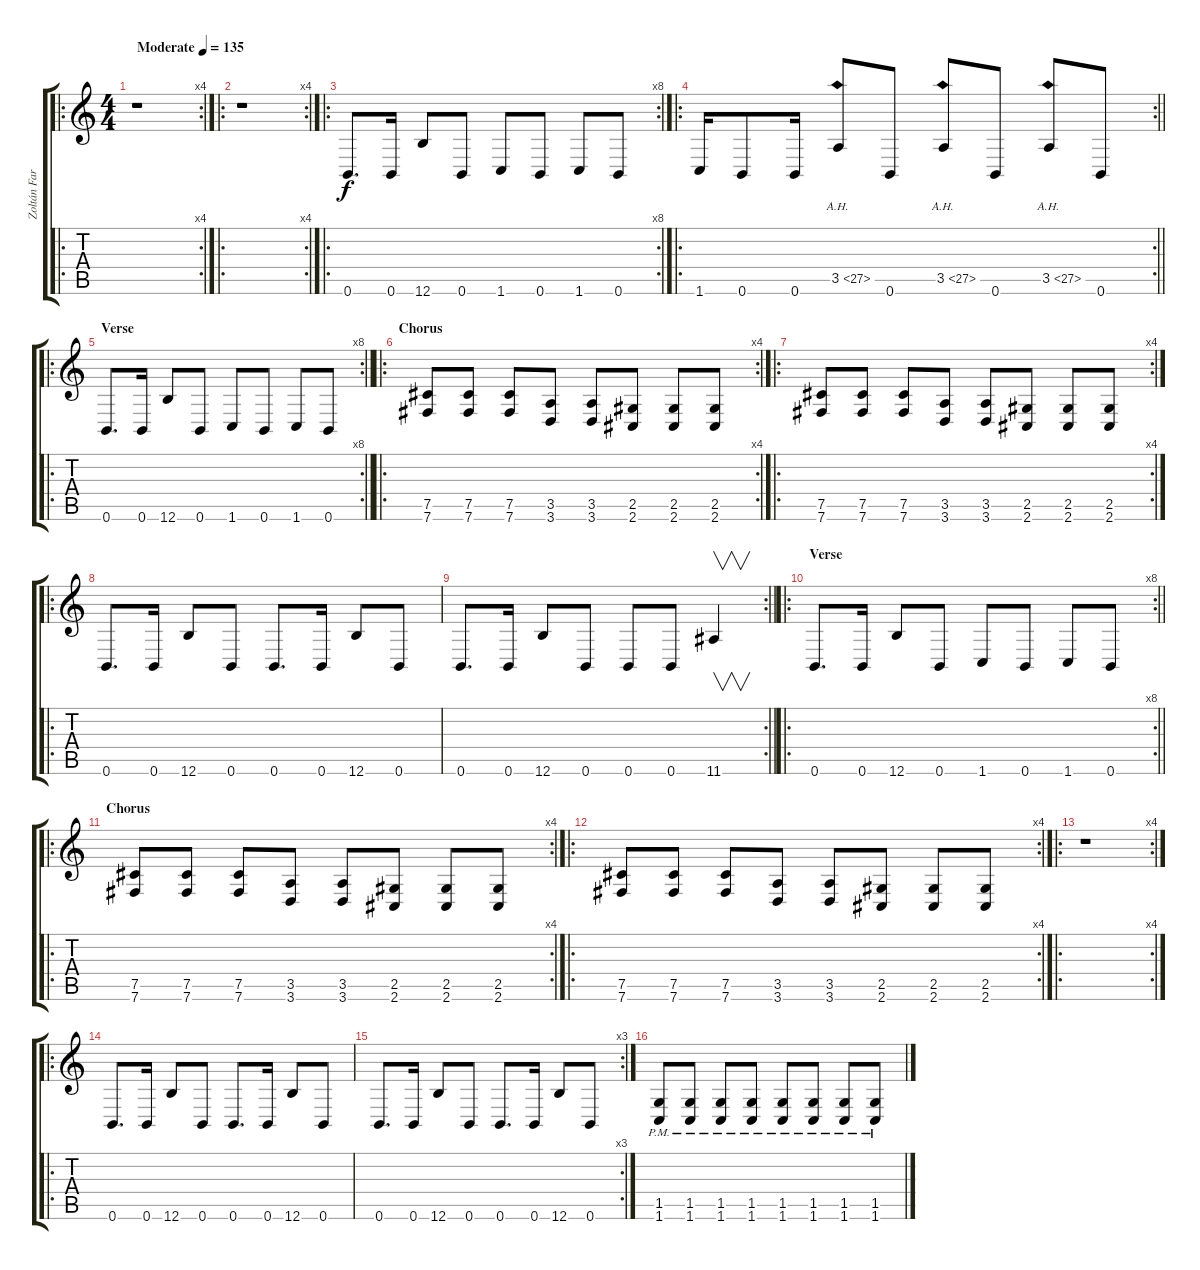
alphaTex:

\track ("Zoltán Farkas" "Zoltán Far") {instrument distortionguitar}
\staff {score tabs}
\tuning (Db4 Ab3 E3 B2 Gb2 B1) {hide}
\ro
\rc 4
\ts (4 4)
\tempo (135 "Moderate")
\clef g2
\ks c
r.1{dy f instrument distortionguitar} |
\ro
\rc 4
r.1 |
\ro
\rc 8
0.6.8{d} 0.6.16 12.6.8 0.6.8 1.6.8 0.6.8 1.6.8 0.6.8 |
\ro
\rc 2
\barLineRight lightlight
1.6.16 0.6.8 0.6.16 3.5{ah 24}.8 0.6.8 3.5{ah 24}.8 0.6.8 3.5{ah 24}.8 0.6.8 |
\ro
\rc 8
\section ("" "Verse")
\barLineRight lightlight
0.6.8{d} 0.6.16 12.6.8 0.6.8 1.6.8 0.6.8 1.6.8 0.6.8 |
\ro
\rc 4
\section ("" "Chorus")
(7.5 7.6).8 (7.5 7.6).8 (7.5 7.6).8 (3.5 3.6).8 (3.5 3.6).8 (2.5 2.6).8 (2.5 2.6).8 (2.5 2.6).8 |
\ro
\rc 4
(7.5 7.6).8 (7.5 7.6).8 (7.5 7.6).8 (3.5 3.6).8 (3.5 3.6).8 (2.5 2.6).8 (2.5 2.6).8 (2.5 2.6).8 |
\ro
0.6.8{d} 0.6.16 12.6.8 0.6.8 0.6.8{d} 0.6.16 12.6.8 0.6.8 |
\rc 2
\barLineRight lightlight
0.6.8{d} 0.6.16 12.6.8 0.6.8 0.6.8 0.6.8 11.6.4{v} |
\ro
\rc 8
\section ("" "Verse")
\barLineRight lightlight
0.6.8{d} 0.6.16 12.6.8 0.6.8 1.6.8 0.6.8 1.6.8 0.6.8 |
\ro
\rc 4
\section ("" "Chorus")
(7.5 7.6).8 (7.5 7.6).8 (7.5 7.6).8 (3.5 3.6).8 (3.5 3.6).8 (2.5 2.6).8 (2.5 2.6).8 (2.5 2.6).8 |
\ro
\rc 4
(7.5 7.6).8 (7.5 7.6).8 (7.5 7.6).8 (3.5 3.6).8 (3.5 3.6).8 (2.5 2.6).8 (2.5 2.6).8 (2.5 2.6).8 |
\ro
\rc 4
r.1 |
\ro
0.6.8{d} 0.6.16 12.6.8 0.6.8 0.6.8{d} 0.6.16 12.6.8 0.6.8 |
\rc 3
0.6.8{d} 0.6.16 12.6.8 0.6.8 0.6.8{d} 0.6.16 12.6.8 0.6.8 |
(1.5{pm} 1.6{pm}).8 (1.5{pm} 1.6{pm}).8 (1.5{pm} 1.6{pm}).8 (1.5{pm} 1.6{pm}).8 (1.5{pm} 1.6{pm}).8 (1.5{pm} 1.6{pm}).8 (1.5{pm} 1.6{pm}).8 (1.5{pm} 1.6{pm}).8
